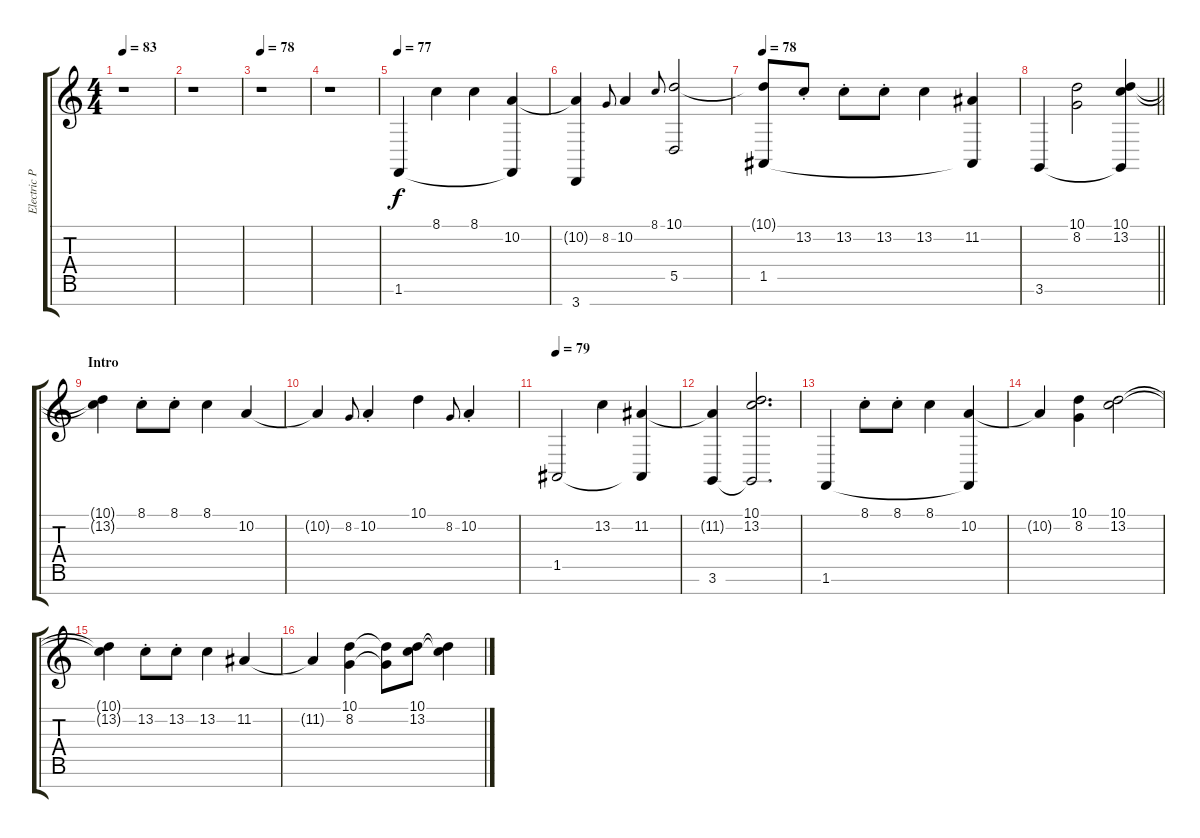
\track ("Electric Piano L (Keith)" "Electric P") {instrument electricpiano2}
\staff {score tabs}
\tuning (E4 B3 G3 D3 A2 E2 B1) {hide}
\ts (4 4)
\tempo 83
\tempo 76
\tempo 83
\clef g2
\ks c
r.1{dy f instrument electricpiano2} |
r.1 |
\tempo 78
r.1 |
r.1 |
\tempo 77
1.6.4 8.1.4 8.1.4 (10.2 1.6{t}).4 |
(10.2{t} 3.7).4 8.2.8{gr onbeat} 10.2.4 8.1.8{gr onbeat} (10.1 5.5).2 |
\tempo 78
(10.1{t} 1.5).8 13.2{st}.8 13.2{st}.8 13.2{st}.8 13.2.4 (11.2 1.5{t}).4 |
\barLineRight lightlight
3.6.4 (10.1 8.2).2 (10.1 13.2 3.6{t}).4 |
\section ("" "Intro")
(10.1{t} 13.2{t}).4 8.1{st}.8 8.1{st}.8 8.1.4 10.2.4 |
10.2{t}.4 8.2.8{gr onbeat} 10.2{st}.4 10.1.4 8.2.8{gr onbeat} 10.2{st}.4 |
\tempo 79
1.5.2 13.2.4 (11.2 1.5{t}).4 |
(11.2{t} 3.6).4 (10.1 13.2 3.6{t}).2{d} |
1.6.4 8.1{st}.8 8.1{st}.8 8.1.4 (10.2 1.6{t}).4 |
10.2{t}.4 (10.1 8.2).4 (10.1 13.2).2 |
(10.1{t} 13.2{t}).4 13.2{st}.8 13.2{st}.8 13.2.4 11.2.4 |
11.2{t}.4 (10.1 8.2).4 (10.1{t} 8.2{t}).8 (10.1 13.2).8 (10.1{t} 13.2{t}).4
